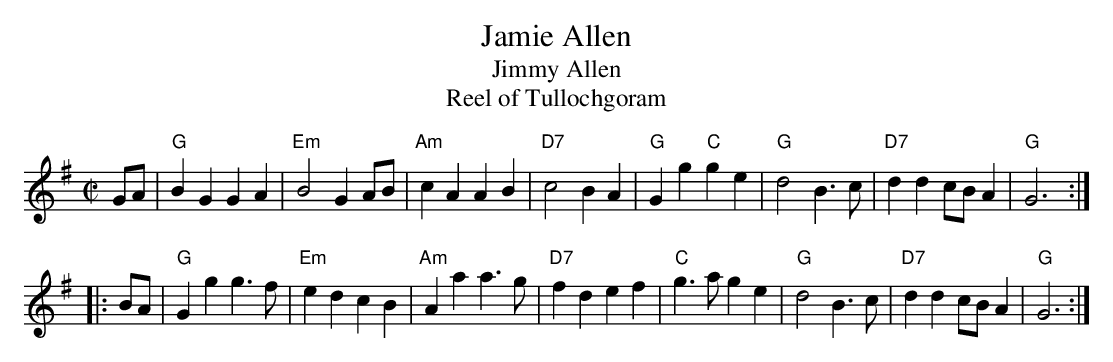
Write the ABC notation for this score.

X:1
T: Jamie Allen
T: Jimmy Allen
T: Reel of Tullochgoram
M: C|
L: 1/4
K: G
 G/A/ \
| "G"BG GA | "Em"B2 GA/B/ | "Am"cA AB | "D7"c2 BA \
| "G"Gg "C"ge | "G"d2 B>c | "D7"dd c/B/A | "G"G3 :|
|: B/A/ \
| "G"Gg g>f | "Em"ed cB | "Am"Aa a>g | "D7"fd ef \
| "C"g>a ge | "G"d2 B>c | "D7"dd c/B/A | "G"G3 :|
